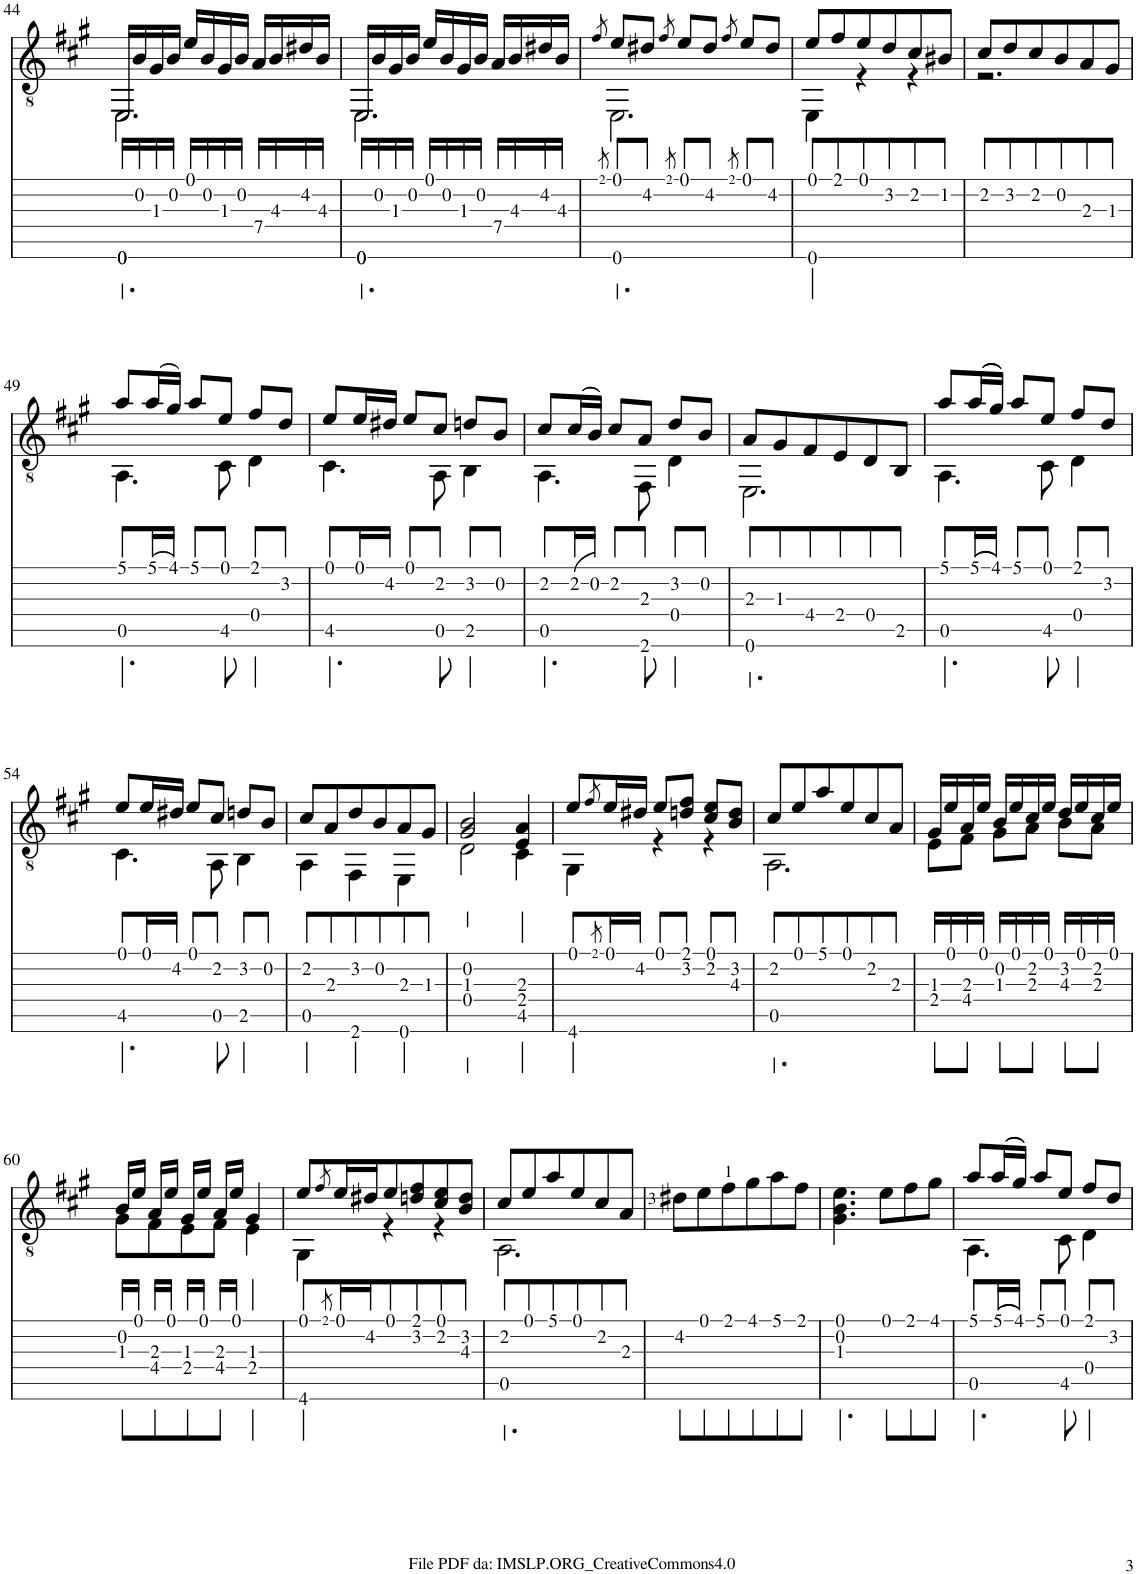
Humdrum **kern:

**kern	**kern
*part2	*part1
*staff2	*staff1
*I"Chitarra classica (Intavolatura)	*I"Guitar
!!LO:PB:g=z
*	*clefGv2
*k[f#c#g#]	*k[f#c#g#]
*M3/4	*M3/4
=44	=44
!LO:N:head=open	!LO:N:head=open
*^	*^
16EE/LL	2.EE\	16EE/LL	2.EE\
16B/	.	16B/	.
16G#/	.	16G#/	.
16B/JJ	.	16B/JJ	.
16e/LL	.	16e/LL	.
16B/	.	16B/	.
16G#/	.	16G#/	.
16B/JJ	.	16B/JJ	.
16A/LL	.	16A/LL	.
16B/	.	16B/	.
16d#X/	.	16d#X/	.
16B/JJ	.	16B/JJ	.
=45	=45	=45	=45
!LO:N:head=open	!	!LO:N:head=open	!
16EE/LL	2.EE\	16EE/LL	2.EE\
16B/	.	16B/	.
16G#/	.	16G#/	.
16B/JJ	.	16B/JJ	.
16e/LL	.	16e/LL	.
16B/	.	16B/	.
16G#/	.	16G#/	.
16B/JJ	.	16B/JJ	.
16A/LL	.	16A/LL	.
16B/	.	16B/	.
16d#X/	.	16d#X/	.
16B/JJ	.	16B/JJ	.
=46	=46	=46	=46
8qf#/	.	8qf#/	.
8e/L	2.EE\	8e/L	2.EE\
8d#X/J	.	8d#X/J	.
8qf#/	.	8qf#/	.
8e/L	.	8e/L	.
8d#/J	.	8d#/J	.
8qf#/	.	8qf#/	.
8e/L	.	8e/L	.
8d#/J	.	8d#/J	.
=47	=47	=47	=47
8e/L	4EE\	8e/L	4EE\
8f#/	.	8f#/	.
8e/	4r	8e/	4r
8d/	.	8d/	.
8c#/	4r	8c#/	4r
8B#X/J	.	8B#X/J	.
=48	=48	=48	=48
8c#/L	2.r	8c#/L	2.r
8d/	.	8d/	.
8c#/	.	8c#/	.
8B/	.	8B/	.
8A/	.	8A/	.
8G#/J	.	8G#/J	.
!!LO:LB:g=z	!!
=49	=49	=49	=49
8a/L	4.AA\	8a/L	4.AA\
(16a/L	.	(16a/L	.
16g#/JJ)	.	16g#/JJ)	.
8a/L	.	8a/L	.
8e/J	8C#\	8e/J	8C#\
8f#/L	4D\	8f#/L	4D\
8d/J	.	8d/J	.
=50	=50	=50	=50
8e/L	4.C#\	8e/L	4.C#\
16e/L	.	16e/L	.
16d#X/JJ	.	16d#X/JJ	.
8e/L	.	8e/L	.
8c#/J	8AA\	8c#/J	8AA\
8dn/L	4BB\	8dn/L	4BB\
8B/J	.	8B/J	.
=51	=51	=51	=51
8c#/L	4.AA\	8c#/L	4.AA\
(16c#/L	.	(16c#/L	.
16B/JJ)	.	16B/JJ)	.
8c#/L	.	8c#/L	.
8A/J	8FF#\	8A/J	8FF#\
8d/L	4D\	8d/L	4D\
8B/J	.	8B/J	.
=52	=52	=52	=52
8A/L	2.EE\	8A/L	2.EE\
8G#/	.	8G#/	.
8F#/	.	8F#/	.
8E/	.	8E/	.
8D/	.	8D/	.
8BB/J	.	8BB/J	.
=53	=53	=53	=53
8a/L	4.AA\	8a/L	4.AA\
((16a/L	.	((16a/L	.
16g#/JJ))	.	16g#/JJ))	.
8a/L	.	8a/L	.
8e/J	8C#\	8e/J	8C#\
8f#/L	4D\	8f#/L	4D\
8d/J	.	8d/J	.
!!LO:LB:g=z	!!
=54	=54	=54	=54
8e/L	4.C#\	8e/L	4.C#\
16e/L	.	16e/L	.
16d#X/JJ	.	16d#X/JJ	.
8e/L	.	8e/L	.
8c#/J	8AA\	8c#/J	8AA\
8dn/L	4BB\	8dn/L	4BB\
8B/J	.	8B/J	.
=55	=55	=55	=55
8c#/L	4AA\	8c#/L	4AA\
8A/	.	8A/	.
8d/	4FF#\	8d/	4FF#\
8B/	.	8B/	.
8A/	4EE\	8A/	4EE\
8G#/J	.	8G#/J	.
=56	=56	=56	=56
2G#/ 2B/	2D\	2G#/ 2B/	2D\
4E/ 4A/	4C#\	4E/ 4A/	4C#\
=57	=57	=57	=57
8e/L	4GG#\	8e/L	4GG#\
8qf#/	.	8qf#/	.
16e/L	.	16e/L	.
16d#X/JJ	.	16d#X/JJ	.
8e/L	4r	8e/L	4r
8dn/ 8f#/J	.	8dn/ 8f#/J	.
8c#/ 8e/L	4r	8c#/ 8e/L	4r
8B/ 8d/J	.	8B/ 8d/J	.
=58	=58	=58	=58
8c#/L	2.AA\	8c#/L	2.AA\
8e/	.	8e/	.
8a/	.	8a/	.
8e/	.	8e/	.
8c#/	.	8c#/	.
8A/J	.	8A/J	.
=59	=59	=59	=59
16G#/LL	8E\L	16G#/LL	8E\L
16e/	.	16e/	.
16A/	8F#\J	16A/	8F#\J
16e/JJ	.	16e/JJ	.
16B/LL	8G#\L	16B/LL	8G#\L
16e/	.	16e/	.
16c#/	8A\J	16c#/	8A\J
16e/JJ	.	16e/JJ	.
16d/LL	8B\L	16d/LL	8B\L
16e/	.	16e/	.
16c#/	8A\J	16c#/	8A\J
16e/JJ	.	16e/JJ	.
!!LO:LB:g=z	!!
=60	=60	=60	=60
16B/LL	8G#\L	16B/LL	8G#\L
16e/JJ	.	16e/JJ	.
16A/LL	8F#\	16A/LL	8F#\
16e/JJ	.	16e/JJ	.
16G#/LL	8E\	16G#/LL	8E\
16e/JJ	.	16e/JJ	.
16A/LL	8F#\J	16A/LL	8F#\J
16e/JJ	.	16e/JJ	.
4G#/	4E\	4G#/	4E\
=61	=61	=61	=61
8e/L	4GG#\	8e/L	4GG#\
8qf#/	.	8qf#/	.
16e/L	.	16e/L	.
16d#X/J	.	16d#X/J	.
8e/	4r	8e/	4r
8dn/ 8f#/	.	8dn/ 8f#/	.
8c#/ 8e/	4r	8c#/ 8e/	4r
8B/ 8d/J	.	8B/ 8d/J	.
=62	=62	=62	=62
8c#/L	2.AA\	8c#/L	2.AA\
8e/	.	8e/	.
8a/	.	8a/	.
8e/	.	8e/	.
8c#/	.	8c#/	.
8A/J	.	8A/J	.
*v	*v	*	*
*	*v	*v
=63	=63
8d#X\L	8d#X\L
8e\	8e\
8f#\	8f#\
8g#\	8g#\
8a\	8a\
8f#\J	8f#\J
=64	=64
4.G#\ 4.B\ 4.e\	4.G#\ 4.B\ 4.e\
8e\L	8e\L
8f#\	8f#\
8g#\J	8g#\J
=65	=65
*^	*^
8a/L	4.AA\	8a/L	4.AA\
((16a/L	.	((16a/L	.
16g#/JJ))	.	16g#/JJ))	.
8a/L	.	8a/L	.
8e/J	8C#\	8e/J	8C#\
8f#/L	4D\	8f#/L	4D\
8d/J	.	8d/J	.
*v	*v	*	*
*	*v	*v
=	=
*-	*-
